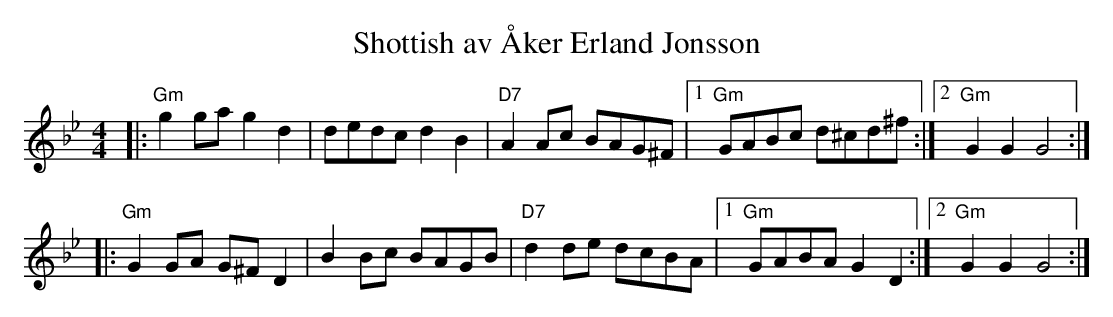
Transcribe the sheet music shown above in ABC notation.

X:1
T: Shottish av \AAker Erland Jonsson
M: 4/4
L: 1/8
K: Gm
|: "Gm"g2ga g2d2 | dedc d2B2 | "D7"A2Ac BAG^F |1 "Gm"GABc d^cd^f :|2 "Gm"G2G2 G4 :|
|: "Gm"G2GA G^FD2 | B2Bc BAGB | "D7"d2de dcBA |1 "Gm"GABA G2D2 :|2 "Gm"G2G2 G4 :|
